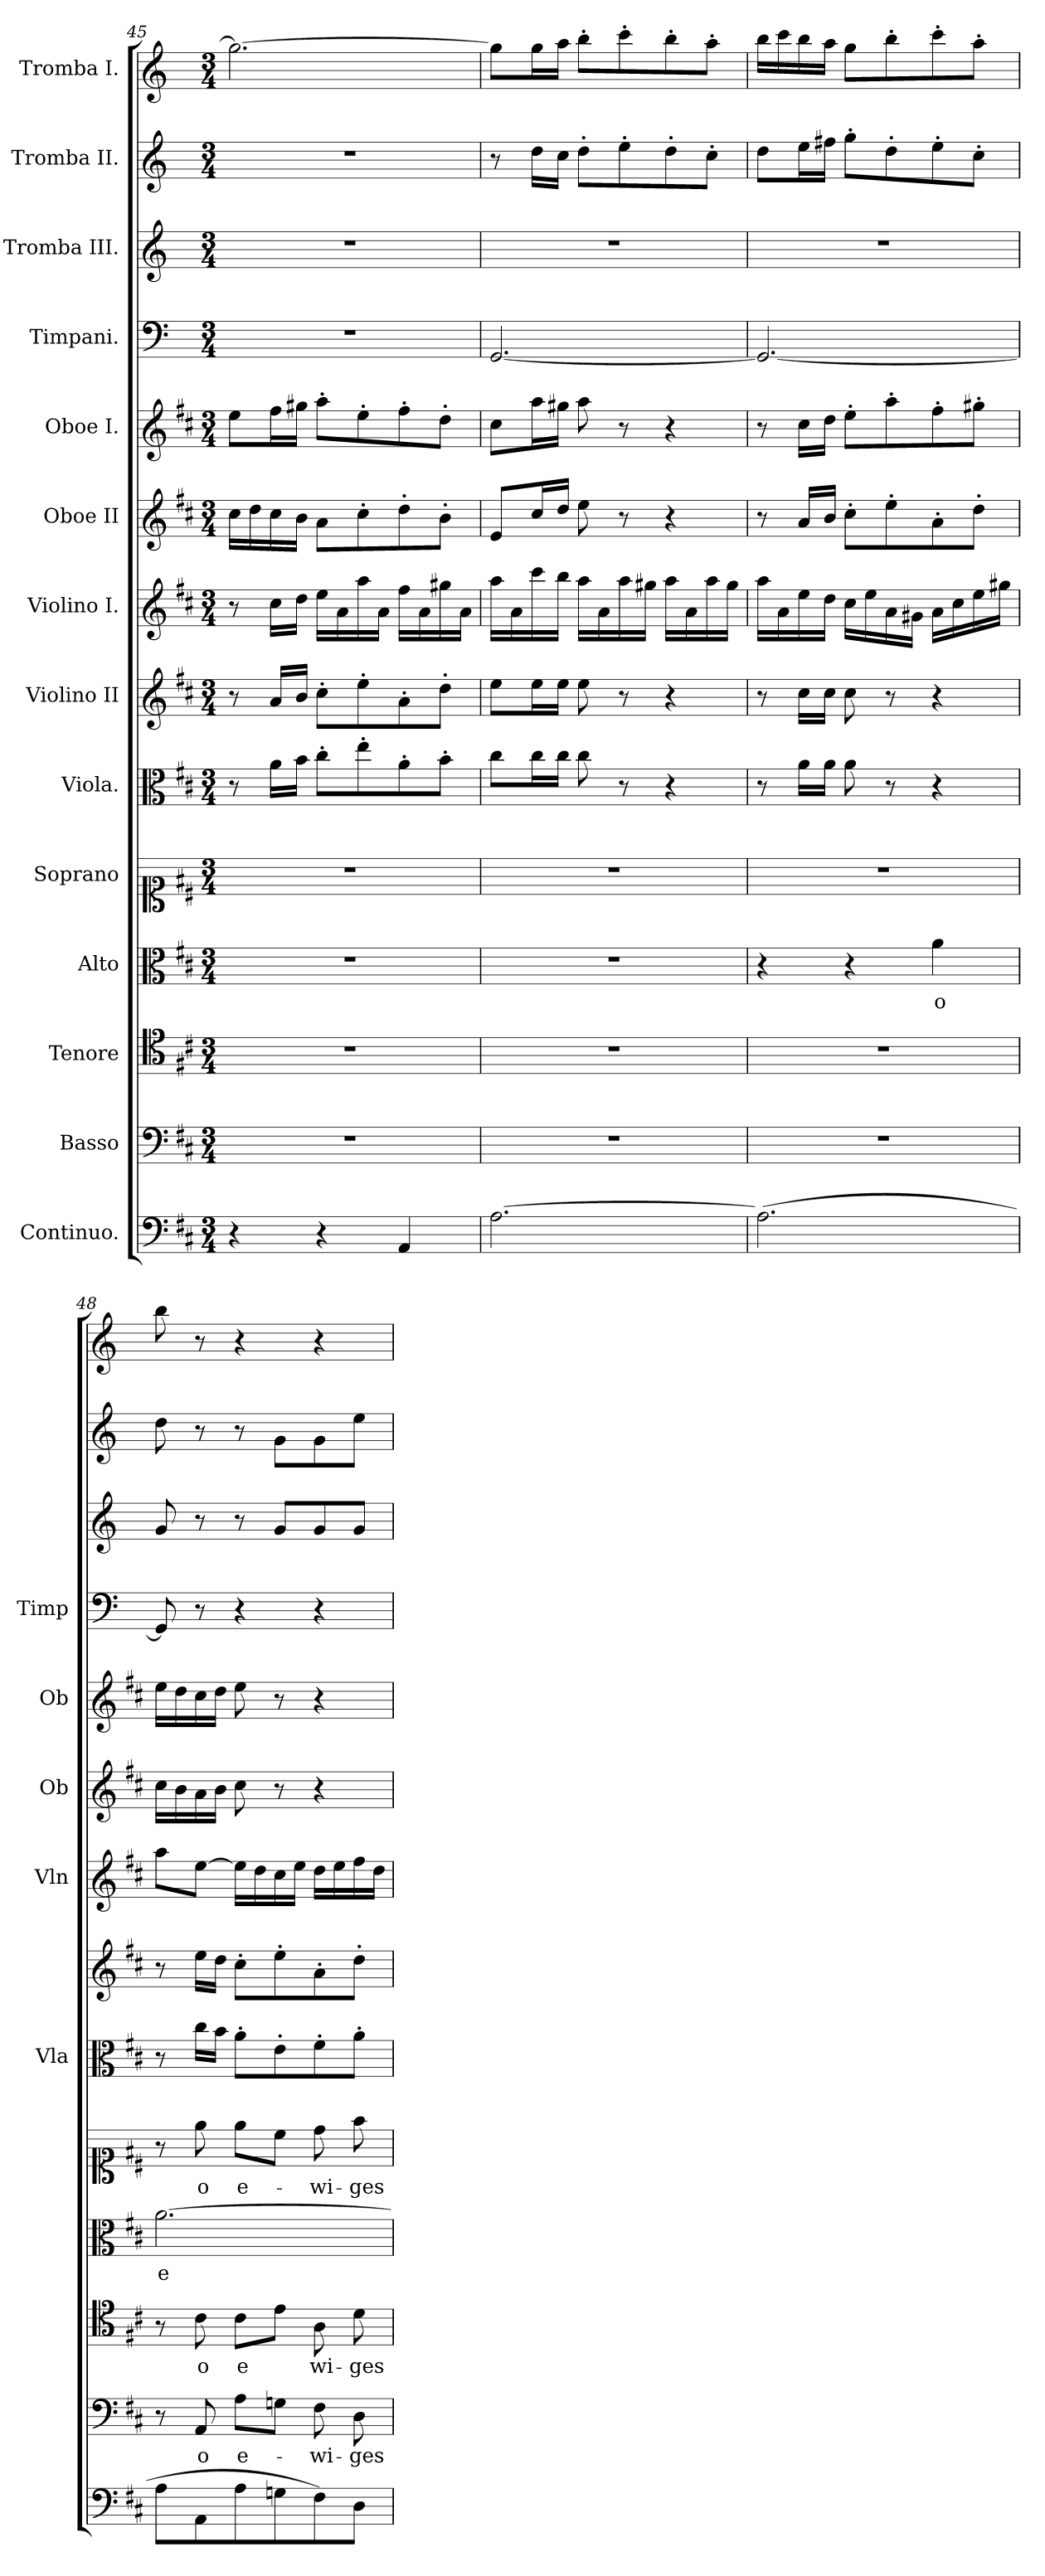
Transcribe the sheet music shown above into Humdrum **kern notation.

**kern	**kern	**text	**kern	**text	**kern	**text	**kern	**text	**kern	**kern	**kern	**kern	**kern	**kern	**kern	**kern	**kern
*part14	*part13	*part13	*part12	*part12	*part11	*part11	*part10	*part10	*part9	*part8	*part7	*part6	*part5	*part4	*part3	*part2	*part1
*staff14	*staff13	*staff13	*staff12	*staff12	*staff11	*staff11	*staff10	*staff10	*staff9	*staff8	*staff7	*staff6	*staff5	*staff4	*staff3	*staff2	*staff1
*I"Continuo.	*I"Basso	*	*I"Tenore	*	*I"Alto	*	*I"Soprano	*	*I"Viola.	*I"Violino II	*I"Violino I.	*I"Oboe II	*I"Oboe I.	*I"Timpani.	*I"Tromba III.	*I"Tromba II.	*I"Tromba I.
*	*	*	*	*	*	*	*	*	*I'Vla	*	*I'Vln	*I'Ob	*I'Ob	*I'Timp	*	*	*
*clefF4	*clefF4	*	*clefC4	*	*clefC3	*	*clefC1	*	*clefC3	*clefG2	*clefG2	*clefG2	*clefG2	*clefF4	*clefG2	*clefG2	*clefG2
*	*	*	*	*	*	*	*	*	*	*	*	*	*	*ITrd-1c-2	*ITrd-1c-2	*ITrd-1c-2	*ITrd-1c-2
*k[f#c#]	*k[f#c#]	*	*k[f#c#]	*	*k[f#c#]	*	*k[f#c#]	*	*k[f#c#]	*k[f#c#]	*k[f#c#]	*k[f#c#]	*k[f#c#]	*k[f#c#]	*k[f#c#]	*k[f#c#]	*k[f#c#]
*M3/4	*M3/4	*	*M3/4	*	*M3/4	*	*M3/4	*	*M3/4	*M3/4	*M3/4	*M3/4	*M3/4	*M3/4	*M3/4	*M3/4	*M3/4
=45	=45	=45	=45	=45	=45	=45	=45	=45	=45	=45	=45	=45	=45	=45	=45	=45	=45
4r	2.r	.	2.r	.	2.r	.	2.r	.	8r	8r	8r	16cc#\LL	8ee\L	2.r	2.r	2.r	2.aa\_
.	.	.	.	.	.	.	.	.	.	.	.	16dd\	.	.	.	.	.
.	.	.	.	.	.	.	.	.	16a\LL	16a/LL	16cc#\LL	16cc#\	16ff#\L	.	.	.	.
.	.	.	.	.	.	.	.	.	16b\JJ	16b/JJ	16dd\JJ	16b\JJ	16gg#X\JJ	.	.	.	.
4r	.	.	.	.	.	.	.	.	8cc#'\L	8cc#'\L	16ee\LL	8a\L	8aa'\L	.	.	.	.
.	.	.	.	.	.	.	.	.	.	.	16a\	.	.	.	.	.	.
.	.	.	.	.	.	.	.	.	8ee'\	8ee'\	16aa\	8cc#'\	8ee'\	.	.	.	.
.	.	.	.	.	.	.	.	.	.	.	16a\JJ	.	.	.	.	.	.
4AA/	.	.	.	.	.	.	.	.	8a'\	8a'\	16ff#\LL	8dd'\	8ff#'\	.	.	.	.
.	.	.	.	.	.	.	.	.	.	.	16a\	.	.	.	.	.	.
.	.	.	.	.	.	.	.	.	8b'\J	8dd'\J	16gg#X\	8b'\J	8dd'\J	.	.	.	.
.	.	.	.	.	.	.	.	.	.	.	16a\JJ	.	.	.	.	.	.
=46	=46	=46	=46	=46	=46	=46	=46	=46	=46	=46	=46	=46	=46	=46	=46	=46	=46
[2.A\	2.r	.	2.r	.	2.r	.	2.r	.	8cc#\L	8ee\L	16aa\LL	8e/L	8cc#\L	[2.AA/	2.r	8r	8aa\L]
.	.	.	.	.	.	.	.	.	.	.	16a\	.	.	.	.	.	.
.	.	.	.	.	.	.	.	.	16cc#\L	16ee\L	16ccc#\	16cc#/L	16aa\L	.	.	16ee\LL	16aa\L
.	.	.	.	.	.	.	.	.	16cc#\JJ	16ee\JJ	16bb\JJ	16dd/JJ	16gg#X\JJ	.	.	16dd\JJ	16bb\JJ
.	.	.	.	.	.	.	.	.	8cc#\	8ee\	16aa\LL	8ee\	8aa\	.	.	8ee'\L	8ccc#'\L
.	.	.	.	.	.	.	.	.	.	.	16a\	.	.	.	.	.	.
.	.	.	.	.	.	.	.	.	8r	8r	16aa\	8r	8r	.	.	8ff#'\	8ddd'\
.	.	.	.	.	.	.	.	.	.	.	16gg#X\JJ	.	.	.	.	.	.
.	.	.	.	.	.	.	.	.	4r	4r	16aa\LL	4r	4r	.	.	8ee'\	8ccc#'\
.	.	.	.	.	.	.	.	.	.	.	16a\	.	.	.	.	.	.
.	.	.	.	.	.	.	.	.	.	.	16aa\	.	.	.	.	8dd'\J	8bb'\J
.	.	.	.	.	.	.	.	.	.	.	16gg#\JJ	.	.	.	.	.	.
!!LO:PB:g=z
=47	=47	=47	=47	=47	=47	=47	=47	=47	=47	=47	=47	=47	=47	=47	=47	=47	=47
(>2.A\]	2.r	.	2.r	.	4r	.	2.r	.	8r	8r	16aa\LL	8r	8r	2.AA/_	2.r	8ee\L	16ccc#\LL
.	.	.	.	.	.	.	.	.	.	.	16a\	.	.	.	.	.	16ddd\
.	.	.	.	.	.	.	.	.	16a\LL	16cc#\LL	16ee\	16a/LL	16cc#\LL	.	.	16ff#\L	16ccc#\
.	.	.	.	.	.	.	.	.	16a\JJ	16cc#\JJ	16dd\JJ	16b/JJ	16dd\JJ	.	.	16gg#X\JJ	16bb\JJ
.	.	.	.	.	4r	.	.	.	8a\	8cc#\	16cc#\LL	8cc#'\L	8ee'\L	.	.	8aa'\L	8aa\L
.	.	.	.	.	.	.	.	.	.	.	16ee\	.	.	.	.	.	.
.	.	.	.	.	.	.	.	.	8r	8r	16a\	8ee'\	8aa'\	.	.	8ee'\	8ccc#'\
.	.	.	.	.	.	.	.	.	.	.	16g#X\JJ	.	.	.	.	.	.
!	!	!	!	!	!	!LO:LY:b	!	!	!	!	!	!	!	!	!	!	!
.	.	.	.	.	4a\	o	.	.	4r	4r	16a\LL	8a'\	8ff#'\	.	.	8ff#'\	8ddd'\
.	.	.	.	.	.	.	.	.	.	.	16cc#\	.	.	.	.	.	.
.	.	.	.	.	.	.	.	.	.	.	16ee\	8dd'\J	8gg#X'\J	.	.	8dd'\J	8bb'\J
.	.	.	.	.	.	.	.	.	.	.	16gg#X\JJ	.	.	.	.	.	.
=48	=48	=48	=48	=48	=48	=48	=48	=48	=48	=48	=48	=48	=48	=48	=48	=48	=48
!	!	!	!	!	!	!LO:LY:b	!	!	!	!	!	!	!	!	!	!	!
8A\L	8r	.	8r	.	[2.a\	e-	8r	.	8r	8r	8aa\L	16cc#\LL	16ee\LL	8AA/]	8a/	8ee\	8ccc#\
.	.	.	.	.	.	.	.	.	.	.	.	16b\	16dd\	.	.	.	.
!	!	!LO:LY:b	!	!LO:LY:b	!	!	!	!LO:LY:b	!	!	!	!	!	!	!	!	!
8AA\	8AA/	o	8c#\	-o	.	.	8ee\	o	16cc#\LL	16ee\LL	[8ee\J	16a\	16cc#\	8r	8r	8r	8r
.	.	.	.	.	.	.	.	.	16b\JJ	16dd\JJ	.	16b\JJ	16dd\JJ	.	.	.	.
!	!	!LO:LY:b	!	!LO:LY:b	!	!	!	!LO:LY:b	!	!	!	!	!	!	!	!	!
8A\	8A\L	e-	8c#\L	e	.	.	8ee\L	e-	8a'\L	8cc#'\L	16ee\LL]	8cc#\	8ee\	4r	8r	8r	4r
.	.	.	.	.	.	.	.	.	.	.	16dd\	.	.	.	.	.	.
!	!	!	!	!LO:LY:b	!	!	!	!	!	!	!	!	!	!	!	!	!
8Gn\	8Gn\J	.	8e\J	-	.	.	8cc#\J	.	8e'\	8ee'\	16cc#\	8r	8r	.	8a/L	8a\L	.
.	.	.	.	.	.	.	.	.	.	.	16ee\JJ	.	.	.	.	.	.
!	!	!LO:LY:b	!	!LO:LY:b	!	!	!	!LO:LY:b	!	!	!	!	!	!	!	!	!
8F#\)	8F#\	-wi-	8A\	wi-	.	.	8dd\	-wi-	8f#'\	8a'\	16dd\LL	4r	4r	4r	8a/	8a\	4r
.	.	.	.	.	.	.	.	.	.	.	16ee\	.	.	.	.	.	.
!	!	!LO:LY:b	!	!LO:LY:b	!	!	!	!LO:LY:b	!	!	!	!	!	!	!	!	!
8D\J	8D\	-ges	8d\	-ges	.	.	8ff#\	-ges	8a'\J	8dd'\J	16ff#\	.	.	.	8a/J	8ff#\J	.
.	.	.	.	.	.	.	.	.	.	.	16dd\JJ	.	.	.	.	.	.
=	=	=	=	=	=	=	=	=	=	=	=	=	=	=	=	=	=
*-	*-	*-	*-	*-	*-	*-	*-	*-	*-	*-	*-	*-	*-	*-	*-	*-	*-
